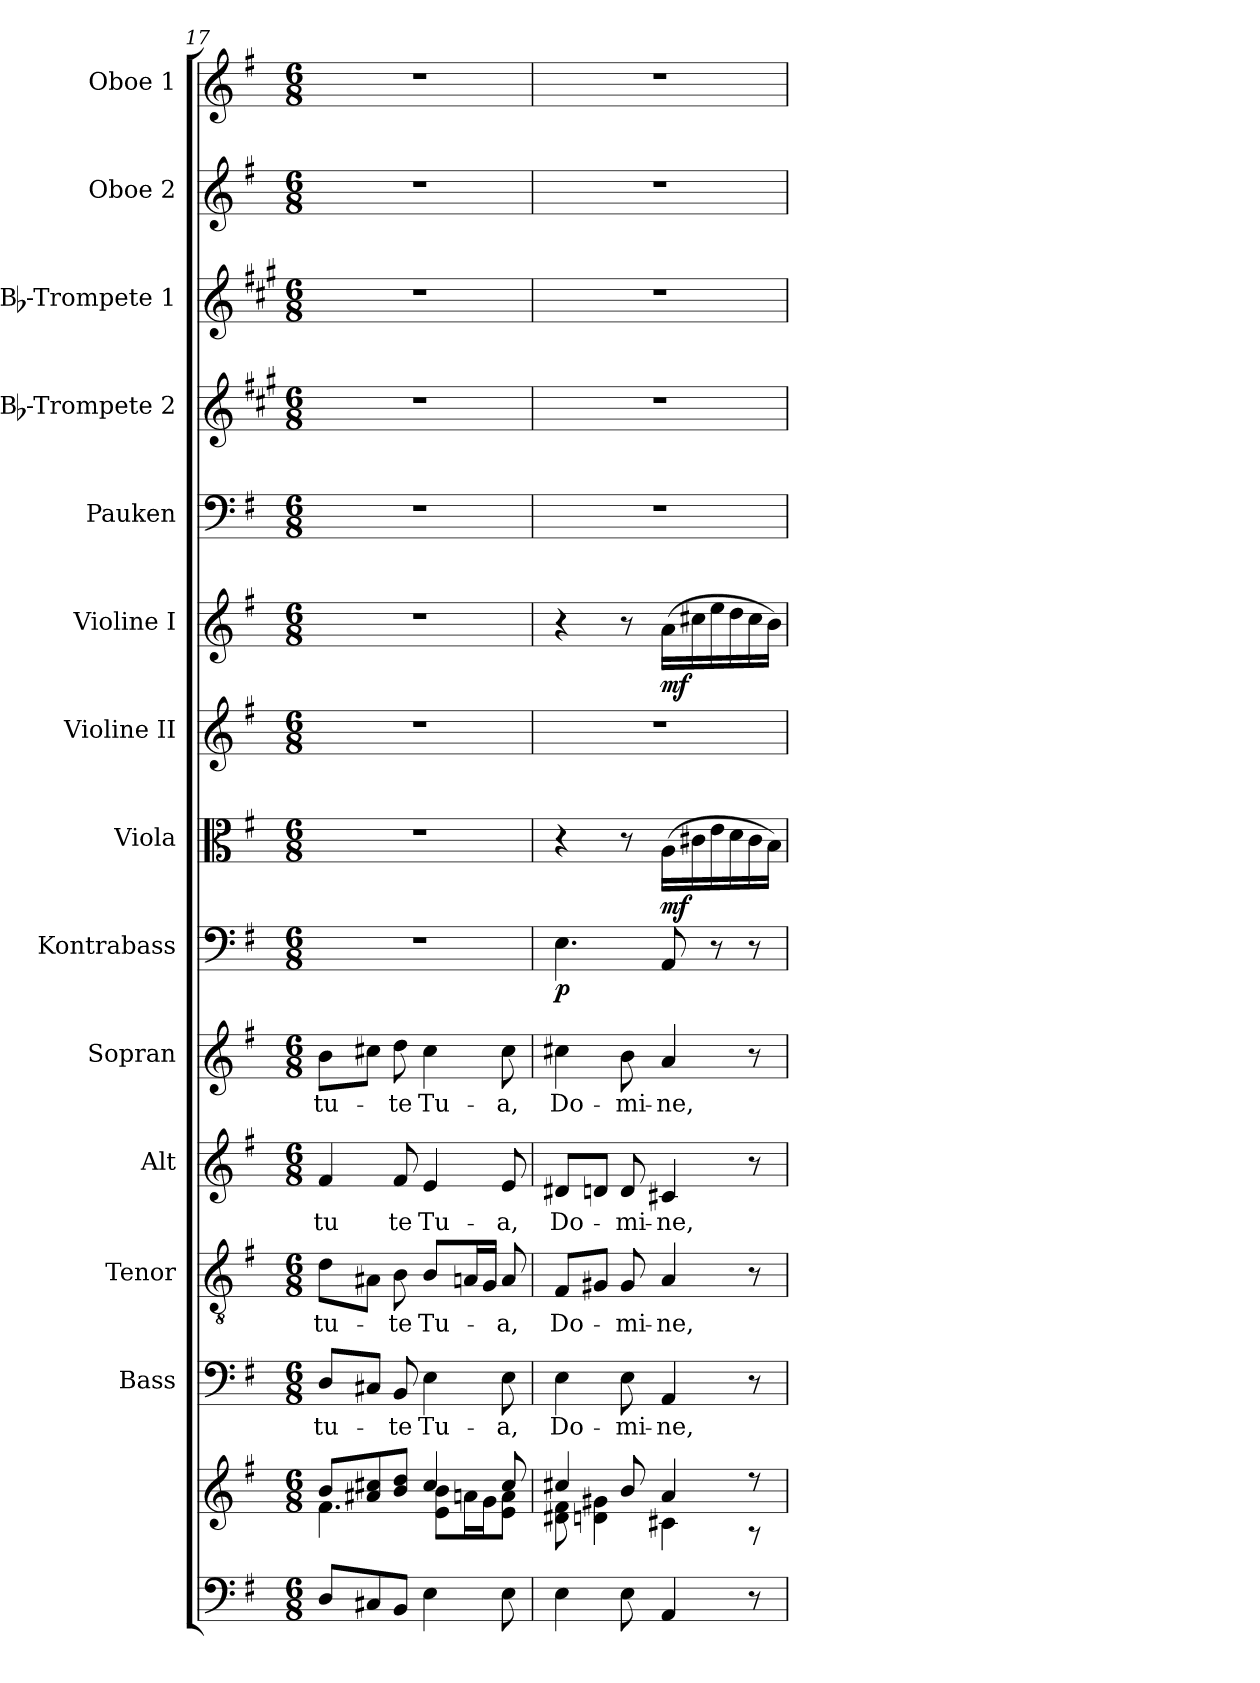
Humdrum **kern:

**kern	**kern	**kern	**text	**kern	**text	**kern	**text	**kern	**text	**kern	**dynam	**kern	**dynam	**kern	**kern	**dynam	**kern	**kern	**kern	**kern	**kern
*part14	*part14	*part13	*part13	*part12	*part12	*part11	*part11	*part10	*part10	*part9	*part9	*part8	*part8	*part7	*part6	*part6	*part5	*part4	*part3	*part2	*part1
*staff15	*staff14	*staff13	*staff13	*staff12	*staff12	*staff11	*staff11	*staff10	*staff10	*staff9	*staff9	*staff8	*staff8	*staff7	*staff6	*staff6	*staff5	*staff4	*staff3	*staff2	*staff1
*	*	*I"Bass	*	*I"Tenor	*	*I"Alt	*	*I"Sopran	*	*I"Kontrabass	*	*I"Viola	*	*I"Violine II	*I"Violine I	*	*I"Pauken	*I"Bb-Trompete 2	*I"Bb-Trompete 1	*I"Oboe 2	*I"Oboe 1
*	*	*I'B.	*	*I'T.	*	*I'A.	*	*I'S.	*	*I'Kb.	*	*I'Vla.	*	*I'Vl. II	*I'Vl. I	*	*I'Pk.	*I'Bb Trp. 2	*I'Bb Trp. 1	*I'Ob. 2	*I'Ob. 1
*clefF4	*clefG2	*clefF4	*	*clefGv2	*	*clefG2	*	*clefG2	*	*clefF4	*	*clefC3	*	*clefG2	*clefG2	*	*clefF4	*clefG2	*clefG2	*clefG2	*clefG2
*	*	*	*	*	*	*	*	*	*	*ITrd7c12	*	*	*	*	*	*	*	*ITrd1c2	*ITrd1c2	*	*
*k[f#]	*k[f#]	*k[f#]	*	*k[f#]	*	*k[f#]	*	*k[f#]	*	*k[f#]	*	*k[f#]	*	*k[f#]	*k[f#]	*	*k[f#]	*k[f#]	*k[f#]	*k[f#]	*k[f#]
*G:	*G:	*G:	*	*G:	*	*G:	*	*G:	*	*G:	*	*G:	*	*G:	*G:	*	*G:	*G:	*G:	*G:	*G:
*M6/8	*M6/8	*M6/8	*	*M6/8	*	*M6/8	*	*M6/8	*	*M6/8	*	*M6/8	*	*M6/8	*M6/8	*	*M6/8	*M6/8	*M6/8	*M6/8	*M6/8
=17	=17	=17	=17	=17	=17	=17	=17	=17	=17	=17	=17	=17	=17	=17	=17	=17	=17	=17	=17	=17	=17
*	*^	*	*	*	*	*	*	*	*	*	*	*	*	*	*	*	*	*	*	*	*
!	!	!	!	!LO:LY:b	!	!LO:LY:b	!	!LO:LY:b	!	!LO:LY:b	!	!	!	!	!	!	!	!	!	!	!	!
8D/L	8b/L	4.f#\	8D/L	-tu-	8d\L	-tu-	4f#/	-tu	8b\L	-tu-	2.r	.	2.r	.	2.r	2.r	.	2.r	2.r	2.r	2.r	2.r
8C#X/	8a#X/ 8cc#X/	.	8C#X/J	.	8A#X\J	.	.	.	8cc#X\J	.	.	.	.	.	.	.	.	.	.	.	.	.
!	!	!	!	!LO:LY:b	!	!LO:LY:b	!	!LO:LY:b	!	!LO:LY:b	!	!	!	!	!	!	!	!	!	!	!	!
8BB/J	8b/ 8dd/J	.	8BB/	-te	8B\	-te	8f#/	te	8dd\	-te	.	.	.	.	.	.	.	.	.	.	.	.
!	!	!	!	!LO:LY:b	!	!LO:LY:b	!	!LO:LY:b	!	!LO:LY:b	!	!	!	!	!	!	!	!	!	!	!	!
4E\	4cc#/	8e\ 8b\L	4E\	Tu-	8B/L	Tu-	4e/	Tu-	4cc#\	Tu-	.	.	.	.	.	.	.	.	.	.	.	.
.	.	16an\L	.	.	16An/L	.	.	.	.	.	.	.	.	.	.	.	.	.	.	.	.	.
.	.	16g\J	.	.	16G/JJ	.	.	.	.	.	.	.	.	.	.	.	.	.	.	.	.	.
!	!	!	!	!LO:LY:b	!	!LO:LY:b	!	!LO:LY:b	!	!LO:LY:b	!	!	!	!	!	!	!	!	!	!	!	!
8E\	8cc#/	8e\ 8a\J	8E\	-a,	8A/	-a,	8e/	-a,	8cc#\	-a,	.	.	.	.	.	.	.	.	.	.	.	.
!!LO:PB:g=z
=18	=18	=18	=18	=18	=18	=18	=18	=18	=18	=18	=18	=18	=18	=18	=18	=18	=18	=18	=18	=18	=18	=18
!	!	!	!	!LO:LY:b	!	!LO:LY:b	!	!LO:LY:b	!	!LO:LY:b	!	!LO:DY:b	!	!	!	!	!	!	!	!	!	!
4E\	4cc#X/	8d#X\ 8f#\	4E\	Do-	8F#/L	Do-	8d#X/L	Do-	4cc#X\	Do-	4.EE\	p	4r	.	2.r	4r	.	2.r	2.r	2.r	2.r	2.r
.	.	4dn\ 4g#X\	.	.	8G#X/J	.	8dn/J	.	.	.	.	.	.	.	.	.	.	.	.	.	.	.
!	!	!	!	!LO:LY:b	!	!LO:LY:b	!	!LO:LY:b	!	!LO:LY:b	!	!	!	!	!	!	!	!	!	!	!	!
8E\	8b/	.	8E\	-mi-	8G#/	-mi-	8d/	-mi-	8b\	-mi-	.	.	8r	.	.	8r	.	.	.	.	.	.
!	!	!	!	!LO:LY:b	!	!LO:LY:b	!	!LO:LY:b	!	!LO:LY:b	!	!	!	!LO:DY:b	!	!	!LO:DY:b	!	!	!	!	!
4AA/	4a/	4c#X\	4AA/	-ne,	4A/	-ne,	4c#X/	-ne,	4a/	-ne,	8AAA/	.	(>16A\LL	mf	.	(>16a\LL	mf	.	.	.	.	.
.	.	.	.	.	.	.	.	.	.	.	.	.	16c#X\	.	.	16cc#X\	.	.	.	.	.	.
.	.	.	.	.	.	.	.	.	.	.	8r	.	16e\	.	.	16ee\	.	.	.	.	.	.
.	.	.	.	.	.	.	.	.	.	.	.	.	16d\	.	.	16dd\	.	.	.	.	.	.
8r	8r	8r	8r	.	8r	.	8r	.	8r	.	8r	.	16c#\	.	.	16cc#\	.	.	.	.	.	.
.	.	.	.	.	.	.	.	.	.	.	.	.	16B\JJ)	.	.	16b\JJ)	.	.	.	.	.	.
*	*v	*v	*	*	*	*	*	*	*	*	*	*	*	*	*	*	*	*	*	*	*	*
=	=	=	=	=	=	=	=	=	=	=	=	=	=	=	=	=	=	=	=	=	=
*-	*-	*-	*-	*-	*-	*-	*-	*-	*-	*-	*-	*-	*-	*-	*-	*-	*-	*-	*-	*-	*-
